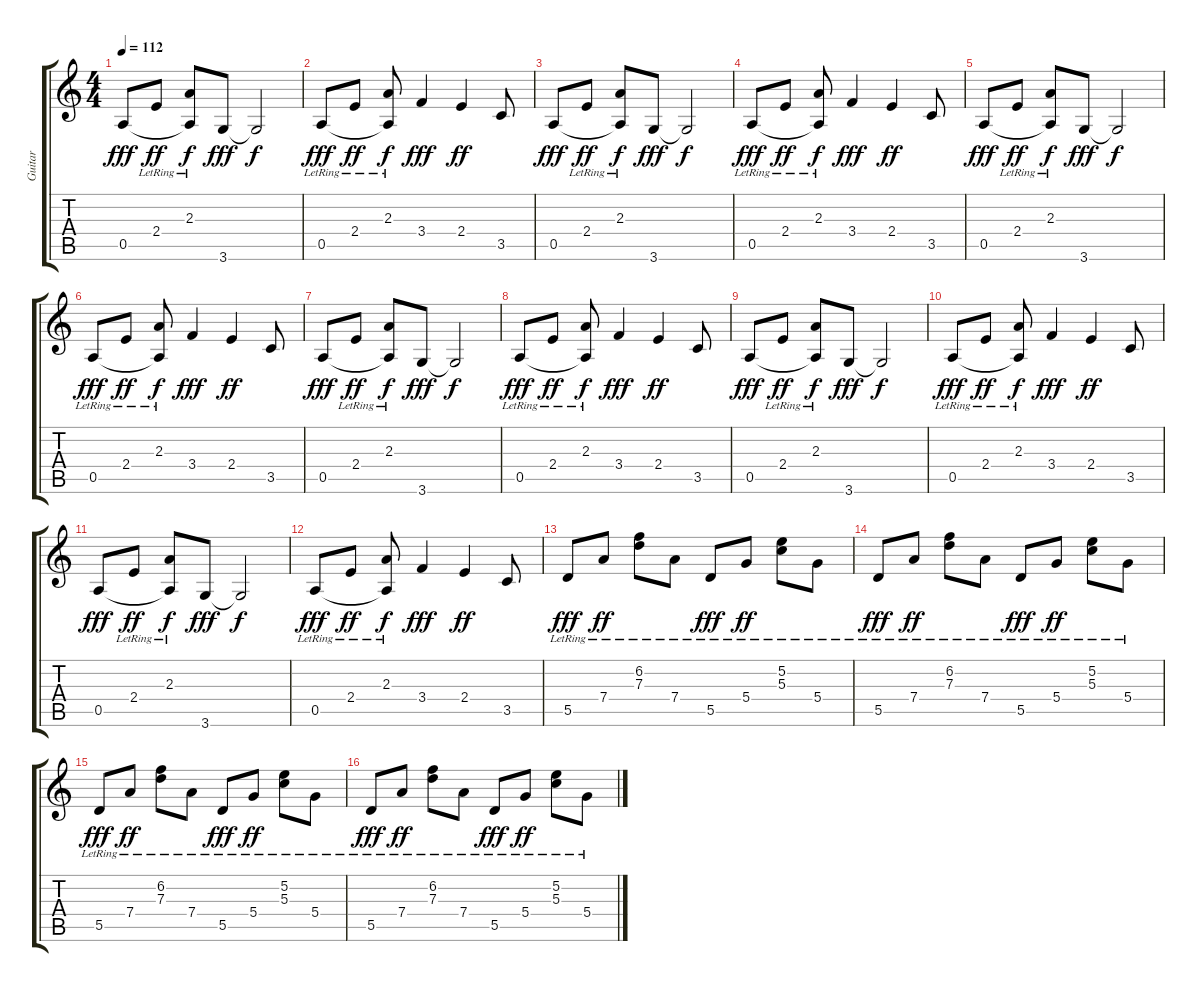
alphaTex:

\track ("Guitar" "Guitar") {instrument overdrivenguitar}
\staff {score tabs}
\tuning (E4 B3 G3 D3 A2 E2) {hide}
\ts (4 4)
\tempo 112
\clef g2
\ks c
0.5.8{dy fff} 2.4{lr}.8{dy ff} (2.3{lr} 0.5{t}).8{dy f} 3.6.8{dy fff} 3.6{t}.2{dy f} |
0.5{lr}.8{dy fff} 2.4{lr}.8{dy ff} (2.3{lr} 0.5{t}).8{dy f} 3.4.4{dy fff} 2.4.4{dy ff} 3.5.8 |
0.5.8{dy fff} 2.4{lr}.8{dy ff} (2.3{lr} 0.5{t}).8{dy f} 3.6.8{dy fff} 3.6{t}.2{dy f} |
0.5{lr}.8{dy fff} 2.4{lr}.8{dy ff} (2.3{lr} 0.5{t}).8{dy f} 3.4.4{dy fff} 2.4.4{dy ff} 3.5.8 |
0.5.8{dy fff} 2.4{lr}.8{dy ff} (2.3{lr} 0.5{t}).8{dy f} 3.6.8{dy fff} 3.6{t}.2{dy f} |
0.5{lr}.8{dy fff} 2.4{lr}.8{dy ff} (2.3{lr} 0.5{t}).8{dy f} 3.4.4{dy fff} 2.4.4{dy ff} 3.5.8 |
0.5.8{dy fff} 2.4{lr}.8{dy ff} (2.3{lr} 0.5{t}).8{dy f} 3.6.8{dy fff} 3.6{t}.2{dy f} |
0.5{lr}.8{dy fff} 2.4{lr}.8{dy ff} (2.3{lr} 0.5{t}).8{dy f} 3.4.4{dy fff} 2.4.4{dy ff} 3.5.8 |
0.5.8{dy fff} 2.4{lr}.8{dy ff} (2.3{lr} 0.5{t}).8{dy f} 3.6.8{dy fff} 3.6{t}.2{dy f} |
0.5{lr}.8{dy fff} 2.4{lr}.8{dy ff} (2.3{lr} 0.5{t}).8{dy f} 3.4.4{dy fff} 2.4.4{dy ff} 3.5.8 |
0.5.8{dy fff} 2.4{lr}.8{dy ff} (2.3{lr} 0.5{t}).8{dy f} 3.6.8{dy fff} 3.6{t}.2{dy f} |
0.5{lr}.8{dy fff} 2.4{lr}.8{dy ff} (2.3{lr} 0.5{t}).8{dy f} 3.4.4{dy fff} 2.4.4{dy ff} 3.5.8 |
5.5{lr}.8{dy fff} 7.4{lr}.8{dy ff} (6.2{lr} 7.3{lr}).8 7.4{lr}.8 5.5{lr}.8{dy fff} 5.4{lr}.8{dy ff} (5.2{lr} 5.3{lr}).8 5.4{lr}.8 |
5.5{lr}.8{dy fff} 7.4{lr}.8{dy ff} (6.2{lr} 7.3{lr}).8 7.4{lr}.8 5.5{lr}.8{dy fff} 5.4{lr}.8{dy ff} (5.2{lr} 5.3{lr}).8 5.4{lr}.8 |
5.5{lr}.8{dy fff} 7.4{lr}.8{dy ff} (6.2{lr} 7.3{lr}).8 7.4{lr}.8 5.5{lr}.8{dy fff} 5.4{lr}.8{dy ff} (5.2{lr} 5.3{lr}).8 5.4{lr}.8 |
5.5{lr}.8{dy fff} 7.4{lr}.8{dy ff} (6.2{lr} 7.3{lr}).8 7.4{lr}.8 5.5{lr}.8{dy fff} 5.4{lr}.8{dy ff} (5.2{lr} 5.3{lr}).8 5.4{lr}.8
